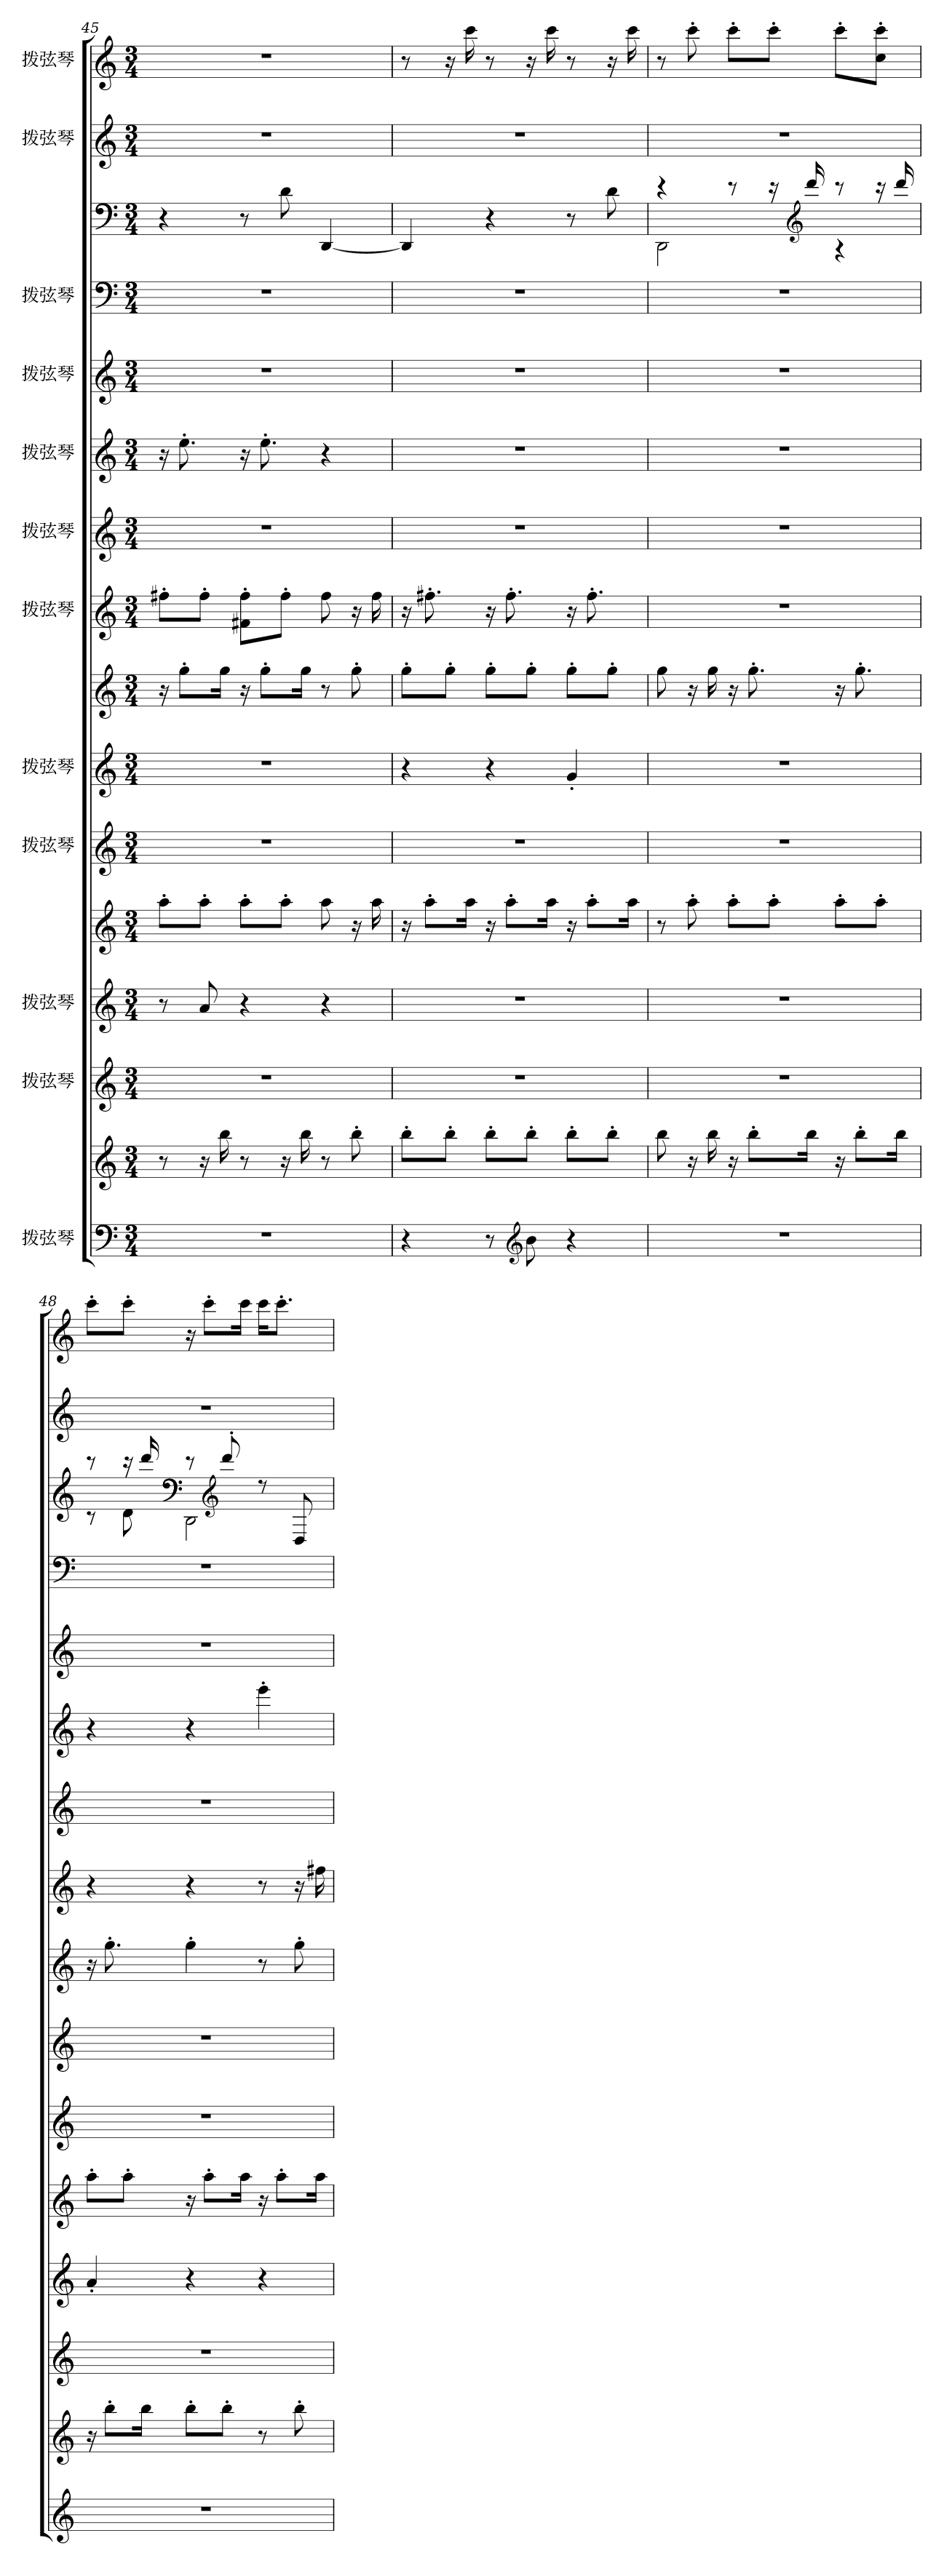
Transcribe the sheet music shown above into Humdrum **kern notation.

**kern	**kern	**kern	**kern	**kern	**kern	**kern	**kern	**kern	**kern	**kern	**kern	**kern	**kern	**kern	**kern
*part12	*part12	*part11	*part10	*part10	*part9	*part8	*part8	*part7	*part6	*part5	*part4	*part3	*part3	*part2	*part1
*staff16	*staff15	*staff14	*staff13	*staff12	*staff11	*staff10	*staff9	*staff8	*staff7	*staff6	*staff5	*staff4	*staff3	*staff2	*staff1
*I"拨弦琴	*	*I"拨弦琴	*I"拨弦琴	*	*I"拨弦琴	*I"拨弦琴	*	*I"拨弦琴	*I"拨弦琴	*I"拨弦琴	*I"拨弦琴	*I"拨弦琴	*	*I"拨弦琴	*I"拨弦琴
*clefF4	*clefG2	*clefG2	*clefG2	*clefG2	*clefG2	*clefG2	*clefG2	*clefG2	*clefG2	*clefG2	*clefG2	*clefF4	*clefF4	*clefG2	*clefG2
*k[]	*k[]	*k[]	*k[]	*k[]	*k[]	*k[]	*k[]	*k[]	*k[]	*k[]	*k[]	*k[]	*k[]	*k[]	*k[]
*M3/4	*M3/4	*M3/4	*M3/4	*M3/4	*M3/4	*M3/4	*M3/4	*M3/4	*M3/4	*M3/4	*M3/4	*M3/4	*M3/4	*M3/4	*M3/4
=45	=45	=45	=45	=45	=45	=45	=45	=45	=45	=45	=45	=45	=45	=45	=45
2.r	8r	2.r	8r	8aa'\L	2.r	2.r	16r	8ff#X'\L	2.r	16r	2.r	2.r	4r	2.r	2.r
.	.	.	.	.	.	.	8gg'\L	.	.	8.ee'\	.	.	.	.	.
.	16r	.	8a/	8aa'\J	.	.	.	8ff#'\J	.	.	.	.	.	.	.
.	16bb\	.	.	.	.	.	16gg\Jk	.	.	.	.	.	.	.	.
.	8r	.	4r	8aa'\L	.	.	16r	8f#X\' 8ff#\'L	.	16r	.	.	8r	.	.
.	.	.	.	.	.	.	8gg'\L	.	.	8.ee'\	.	.	.	.	.
.	16r	.	.	8aa'\J	.	.	.	8ff#'\J	.	.	.	.	8d\	.	.
.	16bb\	.	.	.	.	.	16gg\Jk	.	.	.	.	.	.	.	.
.	8r	.	4r	8aa\	.	.	8r	8ff#\	.	4r	.	.	[4DD/	.	.
.	8bb'\	.	.	16r	.	.	8gg'\	16r	.	.	.	.	.	.	.
.	.	.	.	16aa\	.	.	.	16ff#\	.	.	.	.	.	.	.
=46	=46	=46	=46	=46	=46	=46	=46	=46	=46	=46	=46	=46	=46	=46	=46
4r	8bb'\L	2.r	2.r	16r	2.r	4r	8gg'\L	16r	2.r	2.r	2.r	2.r	4DD/]	2.r	8r
.	.	.	.	8aa'\L	.	.	.	8.ff#X'\	.	.	.	.	.	.	.
.	8bb'\J	.	.	.	.	.	8gg'\J	.	.	.	.	.	.	.	16r
.	.	.	.	16aa\Jk	.	.	.	.	.	.	.	.	.	.	16ccc\
8r	8bb'\L	.	.	16r	.	4r	8gg'\L	16r	.	.	.	.	4r	.	8r
.	.	.	.	8aa'\L	.	.	.	8.ff#'\	.	.	.	.	.	.	.
*clefG2	*	*	*	*	*	*	*	*	*	*	*	*	*	*	*
8b\	8bb'\J	.	.	.	.	.	8gg'\J	.	.	.	.	.	.	.	16r
.	.	.	.	16aa\Jk	.	.	.	.	.	.	.	.	.	.	16ccc\
4r	8bb'\L	.	.	16r	.	4g'/	8gg'\L	16r	.	.	.	.	8r	.	8r
.	.	.	.	8aa'\L	.	.	.	8.ff#'\	.	.	.	.	.	.	.
.	8bb'\J	.	.	.	.	.	8gg'\J	.	.	.	.	.	8d\	.	16r
.	.	.	.	16aa\Jk	.	.	.	.	.	.	.	.	.	.	16ccc\
!!LO:PB:g=z
=47	=47	=47	=47	=47	=47	=47	=47	=47	=47	=47	=47	=47	=47	=47	=47
*	*	*	*	*	*	*	*	*	*	*	*	*	*^	*	*
2.r	8bb\	2.r	2.r	8r	2.r	2.r	8gg\	2.r	2.r	2.r	2.r	2.r	4r	2DD\	2.r	8r
.	16r	.	.	8aa'\	.	.	16r	.	.	.	.	.	.	.	.	8ccc'\
.	16bb\	.	.	.	.	.	16gg\	.	.	.	.	.	.	.	.	.
.	16r	.	.	8aa'\L	.	.	16r	.	.	.	.	.	8r	.	.	8ccc'\L
.	8bb'\L	.	.	.	.	.	8.gg'\	.	.	.	.	.	.	.	.	.
.	.	.	.	8aa'\J	.	.	.	.	.	.	.	.	16r	.	.	8ccc'\J
*	*	*	*	*	*	*	*	*	*	*	*	*	*clefG2	*	*	*
.	16bb\Jk	.	.	.	.	.	.	.	.	.	.	.	16ddd/	.	.	.
.	16r	.	.	8aa'\L	.	.	16r	.	.	.	.	.	8r	4r	.	8ccc'\L
.	8bb'\L	.	.	.	.	.	8.gg'\	.	.	.	.	.	.	.	.	.
.	.	.	.	8aa'\J	.	.	.	.	.	.	.	.	16r	.	.	8cc\' 8ccc\'J
.	16bb\Jk	.	.	.	.	.	.	.	.	.	.	.	16ddd/	.	.	.
=48	=48	=48	=48	=48	=48	=48	=48	=48	=48	=48	=48	=48	=48	=48	=48	=48
2.r	16r	2.r	4a'/	8aa'\L	2.r	2.r	16r	4r	2.r	4r	2.r	2.r	8r	8r	2.r	8ccc'\L
.	8bb'\L	.	.	.	.	.	8.gg'\	.	.	.	.	.	.	.	.	.
.	.	.	.	8aa'\J	.	.	.	.	.	.	.	.	16r	8d\	.	8ccc'\J
.	16bb\Jk	.	.	.	.	.	.	.	.	.	.	.	16ddd/	.	.	.
*	*	*	*	*	*	*	*	*	*	*	*	*	*clefF4	*	*	*
.	8bb'\L	.	4r	16r	.	.	4gg'\	4r	.	4r	.	.	8r	2DD\	.	16r
.	.	.	.	8aa'\L	.	.	.	.	.	.	.	.	.	.	.	8ccc'\L
*	*	*	*	*	*	*	*	*	*	*	*	*	*clefG2	*	*	*
.	8bb'\J	.	.	.	.	.	.	.	.	.	.	.	8ddd'/	.	.	.
.	.	.	.	16aa\Jk	.	.	.	.	.	.	.	.	.	.	.	16ccc\Jk
.	8r	.	4r	16r	.	.	8r	8r	.	4eee'\	.	.	8r	.	.	16ccc\KL
.	.	.	.	8aa'\L	.	.	.	.	.	.	.	.	.	.	.	8.ccc'\J
.	8bb'\	.	.	.	.	.	8gg'\	16r	.	.	.	.	8D/	.	.	.
.	.	.	.	16aa\Jk	.	.	.	16ff#X\	.	.	.	.	.	.	.	.
*	*	*	*	*	*	*	*	*	*	*	*	*	*v	*v	*	*
=	=	=	=	=	=	=	=	=	=	=	=	=	=	=	=
*-	*-	*-	*-	*-	*-	*-	*-	*-	*-	*-	*-	*-	*-	*-	*-
